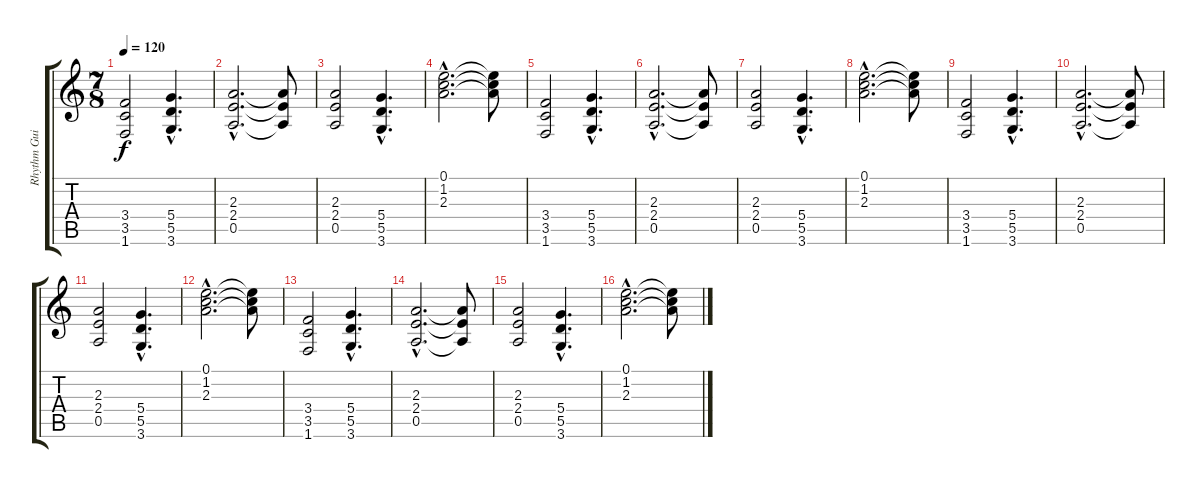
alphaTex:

\track ("Rhythm Guitar" "Rhythm Gui") {instrument distortionguitar}
\staff {score tabs}
\tuning (E4 B3 G3 D3 A2 E2) {hide}
\ts (7 8)
\tempo 120
\clef g2
\ks c
(3.4 3.5 1.6).2{dy f} (5.4{hac} 5.5{hac} 3.6{hac}).4{d} |
(2.3{hac} 2.4{hac} 0.5{hac}).2{d instrument distortionguitar} (2.3{t} 2.4{t} 0.5{t}).8 |
(2.3 2.4 0.5).2 (5.4{hac} 5.5{hac} 3.6{hac}).4{d} |
(0.1{hac} 1.2{hac} 2.3{hac}).2{d} (0.1{t} 1.2{t} 2.3{t}).8 |
(3.4 3.5 1.6).2 (5.4{hac} 5.5{hac} 3.6{hac}).4{d} |
(2.3{hac} 2.4{hac} 0.5{hac}).2{d instrument distortionguitar} (2.3{t} 2.4{t} 0.5{t}).8 |
(2.3 2.4 0.5).2 (5.4{hac} 5.5{hac} 3.6{hac}).4{d} |
(0.1{hac} 1.2{hac} 2.3{hac}).2{d} (0.1{t} 1.2{t} 2.3{t}).8 |
(3.4 3.5 1.6).2 (5.4{hac} 5.5{hac} 3.6{hac}).4{d} |
(2.3{hac} 2.4{hac} 0.5{hac}).2{d instrument distortionguitar} (2.3{t} 2.4{t} 0.5{t}).8 |
(2.3 2.4 0.5).2 (5.4{hac} 5.5{hac} 3.6{hac}).4{d} |
(0.1{hac} 1.2{hac} 2.3{hac}).2{d} (0.1{t} 1.2{t} 2.3{t}).8 |
(3.4 3.5 1.6).2 (5.4{hac} 5.5{hac} 3.6{hac}).4{d} |
(2.3{hac} 2.4{hac} 0.5{hac}).2{d instrument distortionguitar} (2.3{t} 2.4{t} 0.5{t}).8 |
(2.3 2.4 0.5).2 (5.4{hac} 5.5{hac} 3.6{hac}).4{d} |
(0.1{hac} 1.2{hac} 2.3{hac}).2{d} (0.1{t} 1.2{t} 2.3{t}).8
